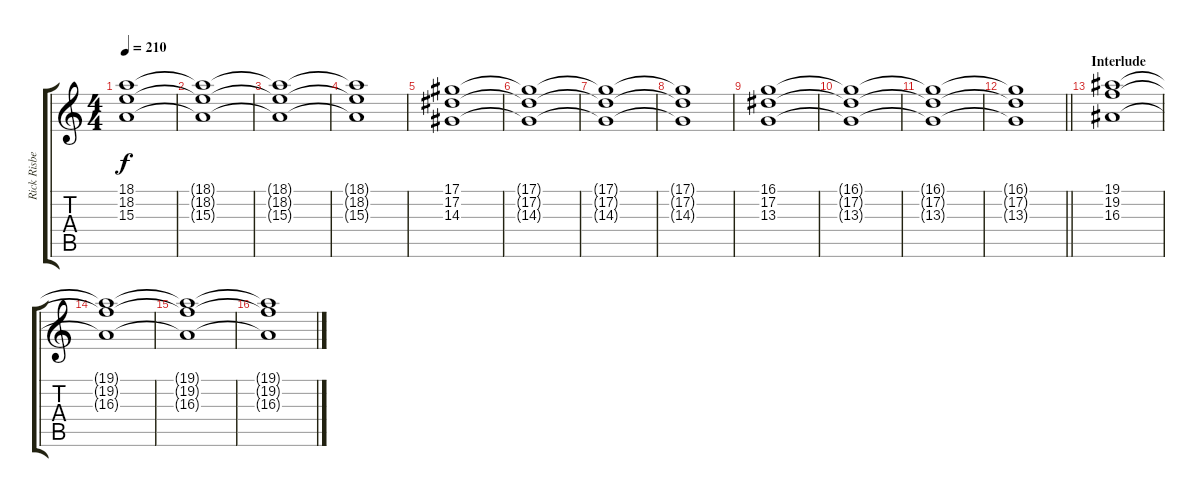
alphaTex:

\track ("Rick Risberg" "Rick Risbe") {instrument churchorgan}
\staff {score tabs}
\tuning (Eb4 Bb3 Gb3 Db3 Ab2 Eb2) {hide}
\ts (4 4)
\tempo 210
\clef g2
\ks c
(18.1 18.2 15.3).1{dy f} |
(18.1{t} 18.2{t} 15.3{t}).1 |
(18.1{t} 18.2{t} 15.3{t}).1 |
(18.1{t} 18.2{t} 15.3{t}).1 |
(17.1 17.2 14.3).1 |
(17.1{t} 17.2{t} 14.3{t}).1 |
(17.1{t} 17.2{t} 14.3{t}).1 |
(17.1{t} 17.2{t} 14.3{t}).1 |
(16.1 17.2 13.3).1 |
(16.1{t} 17.2{t} 13.3{t}).1 |
(16.1{t} 17.2{t} 13.3{t}).1 |
\barLineRight lightlight
(16.1{t} 17.2{t} 13.3{t}).1 |
\section ("" "Interlude")
(19.1 19.2 16.3).1{volume 10} |
(19.1{t} 19.2{t} 16.3{t}).1 |
(19.1{t} 19.2{t} 16.3{t}).1 |
(19.1{t} 19.2{t} 16.3{t}).1
